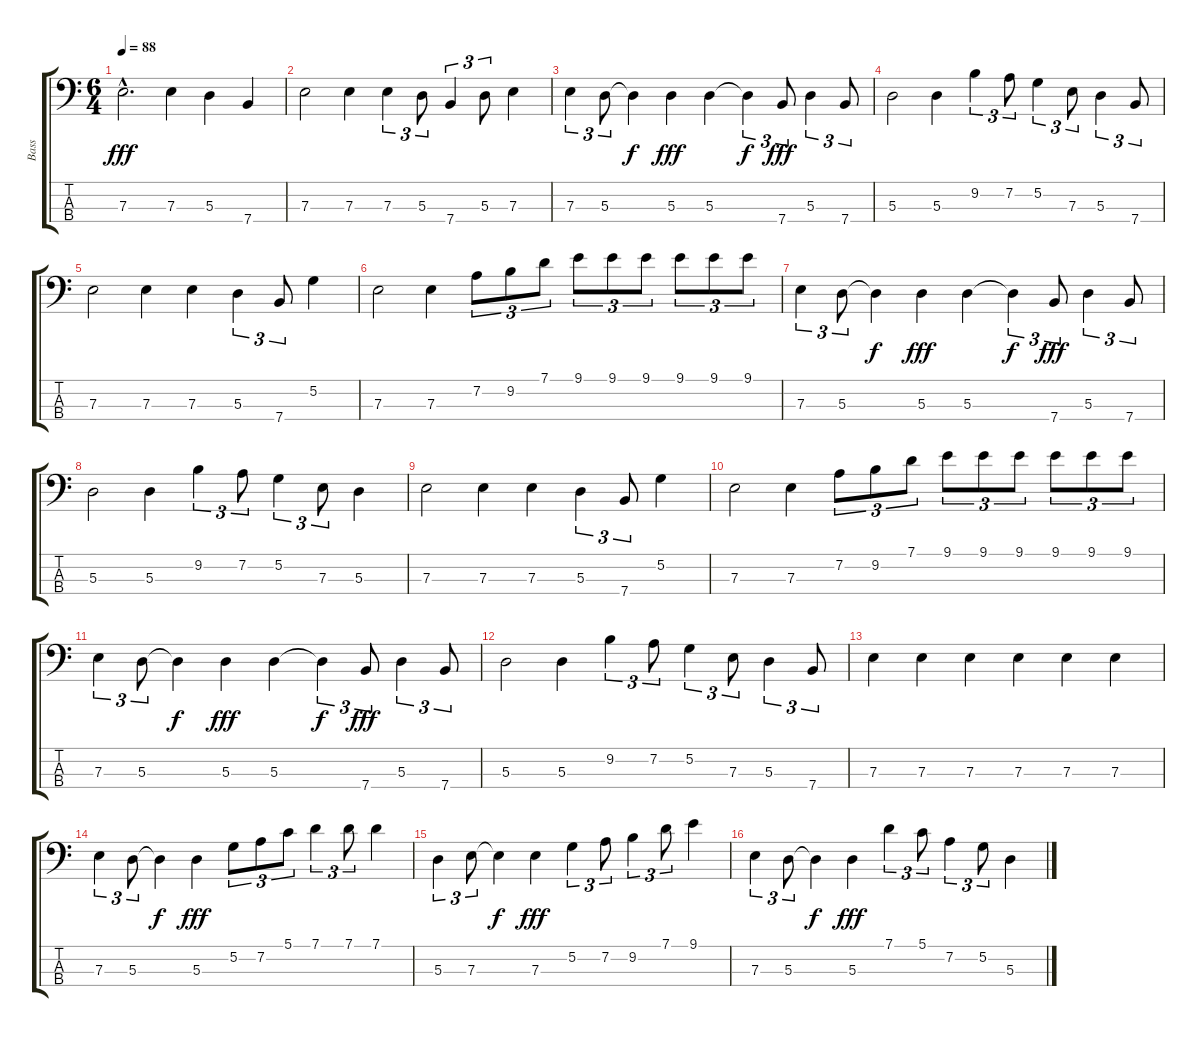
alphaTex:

\track ("Bass" "Bass") {instrument electricbassfinger}
\staff {score tabs}
\tuning (G2 D2 A1 E1) {hide}
\ts (6 4)
\tempo 88
\tempo 112
\tempo 88
\clef f4
\ks c
7.3{hac}.2{d dy fff instrument electricbassfinger} 7.3.4 5.3.4 7.4.4 |
7.3.2 7.3.4 7.3.4{tu (3 2)} 5.3.8{tu (3 2)} 7.4.4{tu (3 2)} 5.3.8{tu (3 2)} 7.3.4 |
7.3.4{tu (3 2)} 5.3.8{tu (3 2)} 5.3{t}.4{dy f} 5.3.4{dy fff} 5.3.4 5.3{t}.4{tu (3 2) dy f} 7.4.8{tu (3 2) dy fff} 5.3.4{tu (3 2)} 7.4.8{tu (3 2)} |
5.3.2 5.3.4 9.2.4{tu (3 2)} 7.2.8{tu (3 2)} 5.2.4{tu (3 2)} 7.3.8{tu (3 2)} 5.3.4{tu (3 2)} 7.4.8{tu (3 2)} |
7.3.2 7.3.4 7.3.4 5.3.4{tu (3 2)} 7.4.8{tu (3 2)} 5.2.4 |
7.3.2 7.3.4 7.2.8{tu (3 2)} 9.2.8{tu (3 2)} 7.1.8{tu (3 2)} 9.1.8{tu (3 2)} 9.1.8{tu (3 2)} 9.1.8{tu (3 2)} 9.1.8{tu (3 2)} 9.1.8{tu (3 2)} 9.1.8{tu (3 2)} |
7.3.4{tu (3 2)} 5.3.8{tu (3 2)} 5.3{t}.4{dy f} 5.3.4{dy fff} 5.3.4 5.3{t}.4{tu (3 2) dy f} 7.4.8{tu (3 2) dy fff} 5.3.4{tu (3 2)} 7.4.8{tu (3 2)} |
5.3.2 5.3.4 9.2.4{tu (3 2)} 7.2.8{tu (3 2)} 5.2.4{tu (3 2)} 7.3.8{tu (3 2)} 5.3.4 |
7.3.2 7.3.4 7.3.4 5.3.4{tu (3 2)} 7.4.8{tu (3 2)} 5.2.4 |
7.3.2 7.3.4 7.2.8{tu (3 2)} 9.2.8{tu (3 2)} 7.1.8{tu (3 2)} 9.1.8{tu (3 2)} 9.1.8{tu (3 2)} 9.1.8{tu (3 2)} 9.1.8{tu (3 2)} 9.1.8{tu (3 2)} 9.1.8{tu (3 2)} |
7.3.4{tu (3 2)} 5.3.8{tu (3 2)} 5.3{t}.4{dy f} 5.3.4{dy fff} 5.3.4 5.3{t}.4{tu (3 2) dy f} 7.4.8{tu (3 2) dy fff} 5.3.4{tu (3 2)} 7.4.8{tu (3 2)} |
5.3.2 5.3.4 9.2.4{tu (3 2)} 7.2.8{tu (3 2)} 5.2.4{tu (3 2)} 7.3.8{tu (3 2)} 5.3.4{tu (3 2)} 7.4.8{tu (3 2)} |
7.3.4 7.3.4 7.3.4 7.3.4 7.3.4 7.3.4 |
7.3.4{tu (3 2)} 5.3.8{tu (3 2)} 5.3{t}.4{dy f} 5.3.4{dy fff} 5.2.8{tu (3 2)} 7.2.8{tu (3 2)} 5.1.8{tu (3 2)} 7.1.4{tu (3 2)} 7.1.8{tu (3 2)} 7.1.4 |
5.3.4{tu (3 2)} 7.3.8{tu (3 2)} 7.3{t}.4{dy f} 7.3.4{dy fff} 5.2.4{tu (3 2)} 7.2.8{tu (3 2)} 9.2.4{tu (3 2)} 7.1.8{tu (3 2)} 9.1.4 |
7.3.4{tu (3 2)} 5.3.8{tu (3 2)} 5.3{t}.4{dy f} 5.3.4{dy fff} 7.1.4{tu (3 2)} 5.1.8{tu (3 2)} 7.2.4{tu (3 2)} 5.2.8{tu (3 2)} 5.3.4
